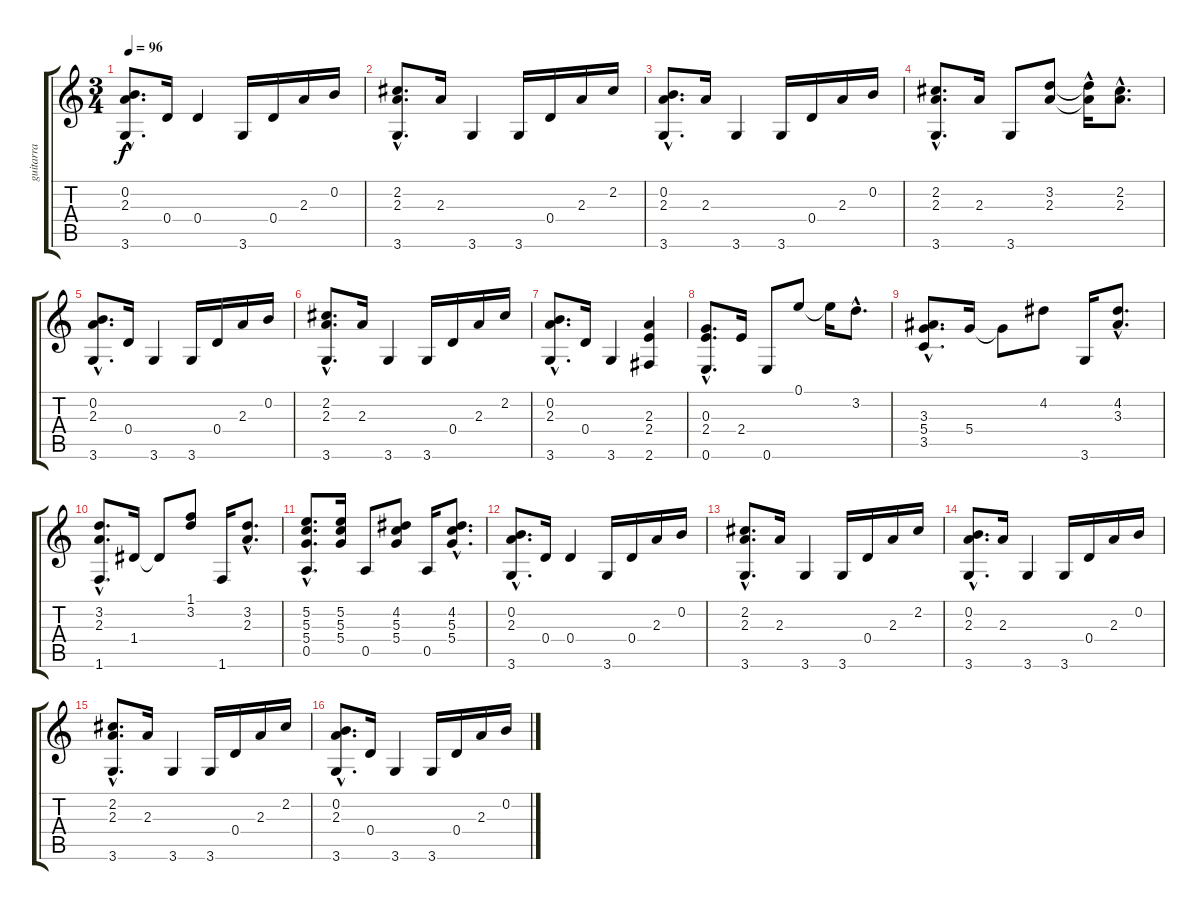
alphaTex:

\track ("guitarra" "guitarra") {instrument acousticguitarnylon}
\staff {score tabs}
\tuning (E4 B3 G3 D3 A2 E2) {hide}
\ts (3 4)
\tempo 96
\clef g2
\ks c
(0.2{hac} 2.3{hac} 3.6{hac}).8{d dy f instrument acousticguitarnylon} 0.4.16 0.4.4 3.6.16 0.4.16 2.3.16 0.2.16 |
(2.2{hac} 2.3{hac} 3.6{hac}).8{d} 2.3.16 3.6.4 3.6.16 0.4.16 2.3.16 2.2.16 |
(0.2{hac} 2.3{hac} 3.6{hac}).8{d} 2.3.16 3.6.4 3.6.16 0.4.16 2.3.16 0.2.16 |
(2.2{hac} 2.3{hac} 3.6{hac}).8{d} 2.3.16 3.6.8 (3.2 2.3).8 (3.2{hac t} 2.3{t}).16 (2.2{hac} 2.3{hac}).8{d} |
(0.2{hac} 2.3{hac} 3.6{hac}).8{d} 0.4.16 3.6.4 3.6.16 0.4.16 2.3.16 0.2.16 |
(2.2{hac} 2.3{hac} 3.6{hac}).8{d} 2.3.16 3.6.4 3.6.16 0.4.16 2.3.16 2.2.16 |
(0.2{hac} 2.3{hac} 3.6{hac}).8{d} 0.4.16 3.6.4 (2.3 2.4 2.6).4 |
(0.3{hac} 2.4{hac} 0.6{hac}).8{d} 2.4.16 0.6.8 0.1.8 0.1{t}.16 3.2{hac}.8{d} |
(3.3{hac} 5.4{hac} 3.5{hac}).8{d} 5.4.16 5.4{t}.8 4.2.8 3.6.16 (4.2{hac} 3.3{hac}).8{d} |
(3.2{hac} 2.3{hac} 1.6{hac}).8{d} 1.4.16 1.4{t}.8 (1.1 3.2).8 1.6.16 (3.2{hac} 2.3{hac}).8{d} |
(5.2{hac} 5.3{hac} 5.4{hac} 0.5{hac}).8{d} (5.2 5.3 5.4).16 0.5.8 (4.2 5.3 5.4).8 0.5.16 (4.2{hac} 5.3{hac} 5.4{hac}).8{d} |
(0.2{hac} 2.3{hac} 3.6{hac}).8{d} 0.4.16 0.4.4 3.6.16 0.4.16 2.3.16 0.2.16 |
(2.2{hac} 2.3{hac} 3.6{hac}).8{d} 2.3.16 3.6.4 3.6.16 0.4.16 2.3.16 2.2.16 |
(0.2{hac} 2.3{hac} 3.6{hac}).8{d} 2.3.16 3.6.4 3.6.16 0.4.16 2.3.16 0.2.16 |
(2.2{hac} 2.3{hac} 3.6{hac}).8{d} 2.3.16 3.6.4 3.6.16 0.4.16 2.3.16 2.2.16 |
(0.2{hac} 2.3{hac} 3.6{hac}).8{d} 0.4.16 3.6.4 3.6.16 0.4.16 2.3.16 0.2.16
